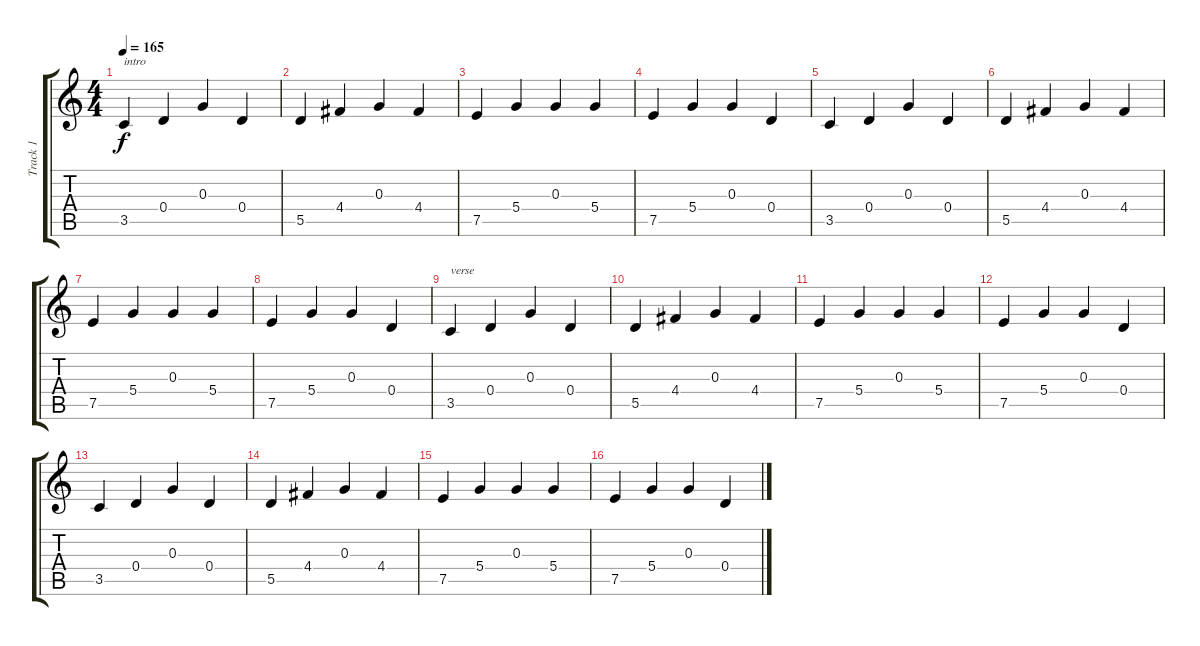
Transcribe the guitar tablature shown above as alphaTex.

\track ("Track 1" "Track 1") {instrument acousticguitarsteel}
\staff {score tabs}
\tuning (E4 B3 G3 D3 A2 E2) {hide}
\ts (4 4)
\tempo 165
\clef g2
\ks c
3.5.4{txt "intro" dy f instrument acousticguitarsteel} 0.4.4 0.3.4 0.4.4 |
5.5.4 4.4.4 0.3.4 4.4.4 |
7.5.4 5.4.4 0.3.4 5.4.4 |
7.5.4 5.4.4 0.3.4 0.4.4 |
3.5.4 0.4.4 0.3.4 0.4.4 |
5.5.4 4.4.4 0.3.4 4.4.4 |
7.5.4 5.4.4 0.3.4 5.4.4 |
7.5.4 5.4.4 0.3.4 0.4.4 |
3.5.4{txt "verse"} 0.4.4 0.3.4 0.4.4 |
5.5.4 4.4.4 0.3.4 4.4.4 |
7.5.4 5.4.4 0.3.4 5.4.4 |
7.5.4 5.4.4 0.3.4 0.4.4 |
3.5.4 0.4.4 0.3.4 0.4.4 |
5.5.4 4.4.4 0.3.4 4.4.4 |
7.5.4 5.4.4 0.3.4 5.4.4 |
7.5.4 5.4.4 0.3.4 0.4.4
